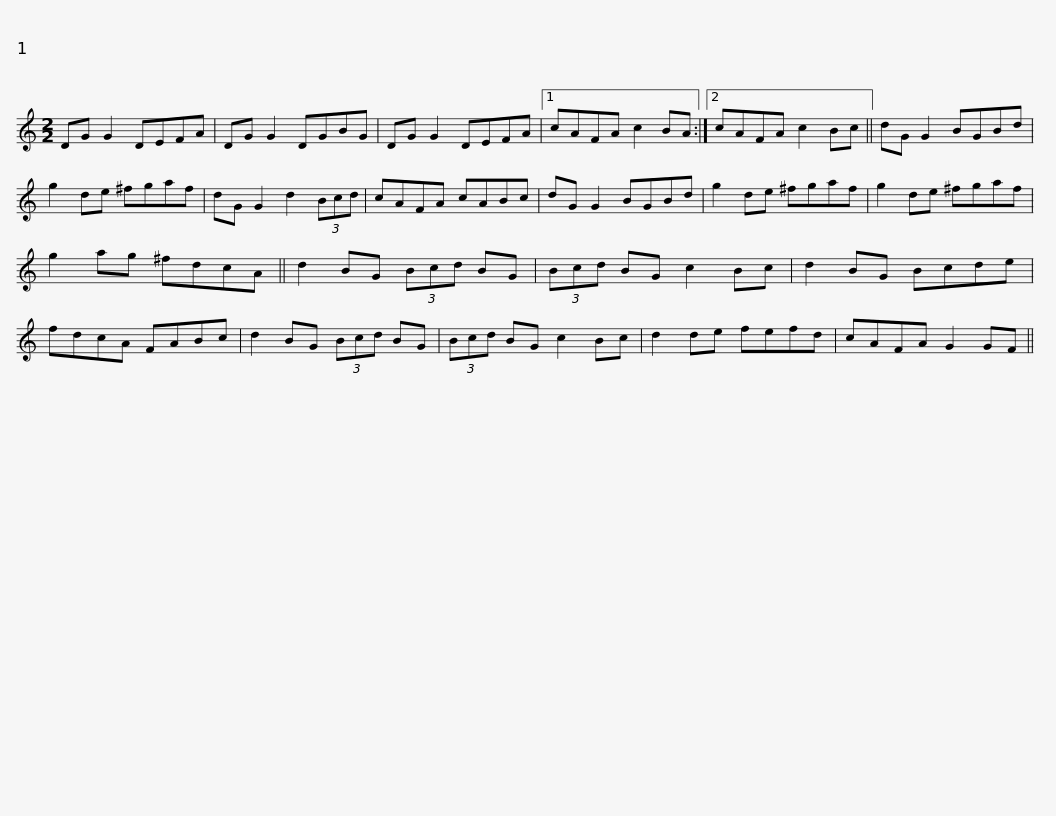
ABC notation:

X:1
L:1/8
M:2/2
I:linebreak $
K:C
V:1 treble
V:1
 DG G2 DEFA | DG G2 DGBG | DG G2 DEFA |1 cAFA c2 BA :|2 cAFA c2 Bc || %5
 dG G2 BGBd |$ g2 de ^fgaf | dG G2 d2 (3Bcd | cAFA cABc | dG G2 BGBd | %10
 g2 de ^fgaf | g2 de ^fgaf |$ g2 ag ^fdcA || d2 BG (3Bcd BG | (3Bcd BG c2 Bc | %15
 d2 BG Bcde | fdcA FABc | d2 BG (3Bcd BG |$ (3Bcd BG c2 Bc | d2 de fefd | %20
 cAFA G2 GF || %21
